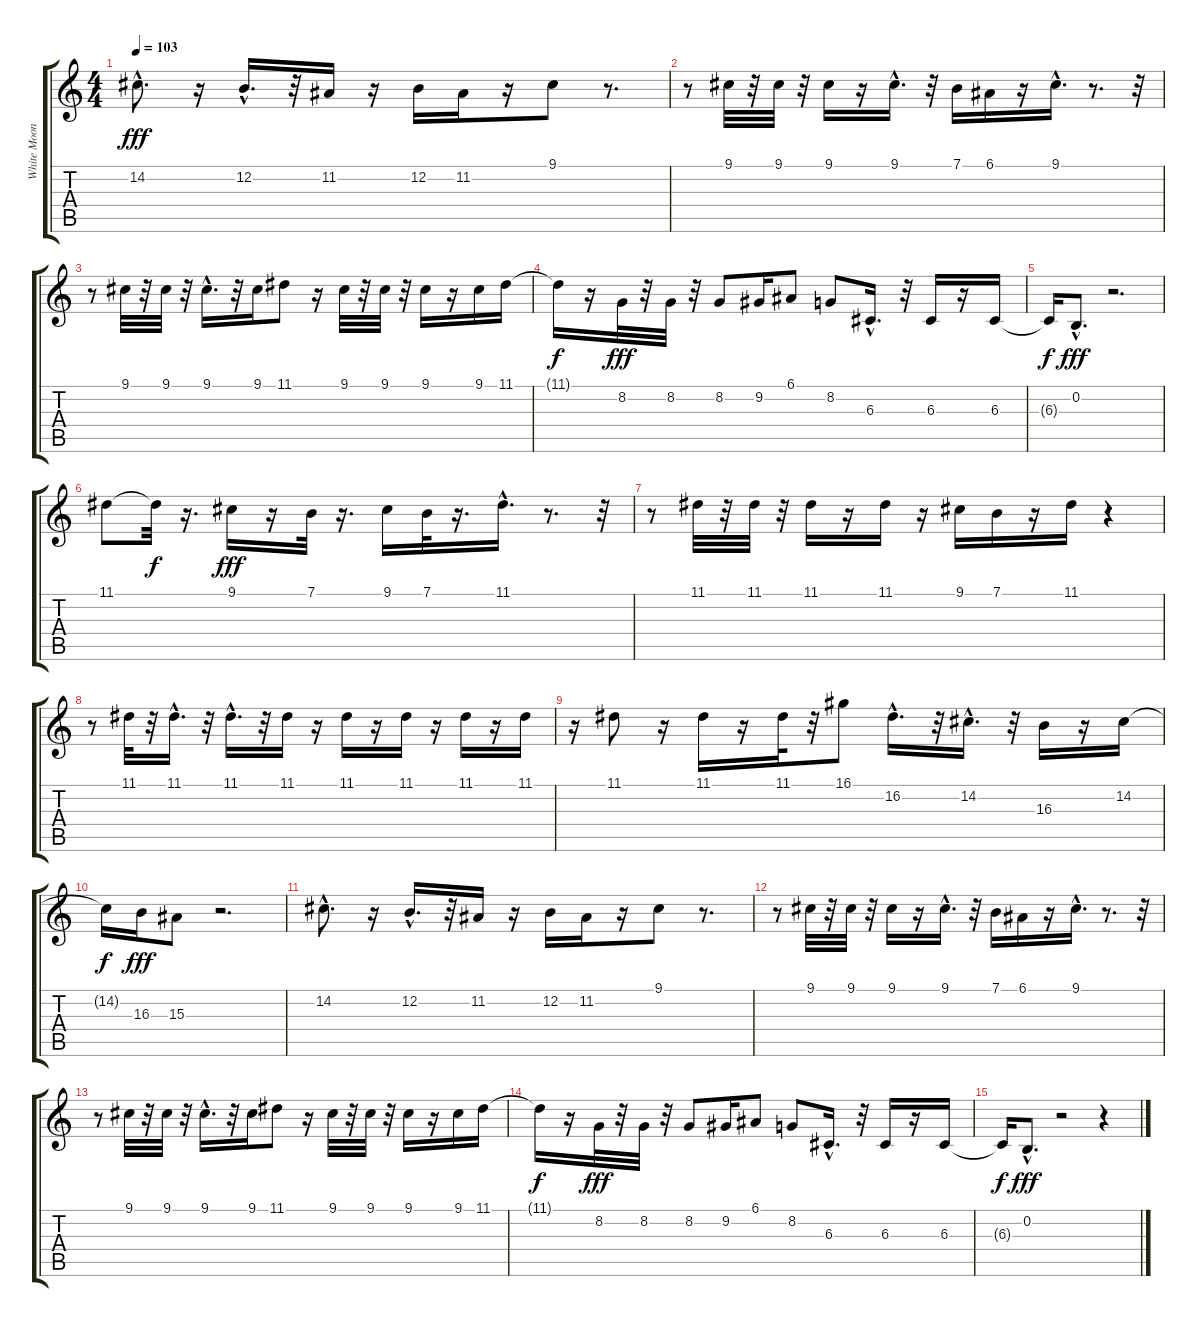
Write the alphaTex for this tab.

\track ("White Moon - Kuzmin Vladimir" "White Moon") {instrument electricpiano1}
\staff {score tabs}
\tuning (E4 B3 G3 D3 A2 E2) {hide}
\ts (4 4)
\tempo 103
\clef g2
\ks c
14.2{hac}.8{d dy fff} r.16 12.2{hac}.16{d} r.32 11.2.16 r.16 12.2.16 11.2.16 r.16 9.1.8 r.8{d} |
r.8 9.1.32 r.32 9.1.32 r.32 9.1.16 r.16 9.1{hac}.16{d} r.32 7.1.16 6.1.16 r.16 9.1{hac}.16{d} r.8{d} r.32 |
r.8 9.1.32 r.32 9.1.32 r.32 9.1{hac}.16{d} r.32 9.1.16 11.1.8 r.16 9.1.32 r.32 9.1.32 r.32 9.1.16 r.16 9.1.16 11.1.16 |
11.1{t}.16{dy f} r.16 8.2.32{dy fff} r.32 8.2.32 r.32 8.2.8 9.2.16 6.1.8 8.2.8 6.3{hac}.16{d} r.32 6.3.16 r.16 6.3.16 |
6.3{t}.16{dy f} 0.2{hac}.8{d dy fff} r.2{d} |
11.1.8 11.1{t}.32{dy f} r.16{d} 9.1.16{dy fff} r.16 7.1.32 r.16{d} 9.1.16 7.1.32 r.16{d} 11.1{hac}.16{d} r.8{d} r.32 |
r.8 11.1.32 r.32 11.1.32 r.32 11.1.16 r.16 11.1.16 r.16 9.1.16 7.1.16 r.16 11.1.16 r.4 |
r.8 11.1.32 r.32 11.1{hac}.16{d} r.32 11.1{hac}.16{d} r.32 11.1.16 r.16 11.1.16 r.16 11.1.16 r.16 11.1.16 r.16 11.1.16 |
r.16 11.1.8 r.16 11.1.16 r.16 11.1.32 r.32 16.1.8 16.2{hac}.16{d} r.32 14.2{hac}.16{d} r.32 16.3.16 r.16 14.2.16 |
14.2{t}.16{dy f} 16.3.16{dy fff} 15.3.8 r.2{d} |
14.2{hac}.8{d} r.16 12.2{hac}.16{d} r.32 11.2.16 r.16 12.2.16 11.2.16 r.16 9.1.8 r.8{d} |
r.8 9.1.32 r.32 9.1.32 r.32 9.1.16 r.16 9.1{hac}.16{d} r.32 7.1.16 6.1.16 r.16 9.1{hac}.16{d} r.8{d} r.32 |
r.8 9.1.32 r.32 9.1.32 r.32 9.1{hac}.16{d} r.32 9.1.16 11.1.8 r.16 9.1.32 r.32 9.1.32 r.32 9.1.16 r.16 9.1.16 11.1.16 |
11.1{t}.16{dy f} r.16 8.2.32{dy fff} r.32 8.2.32 r.32 8.2.8 9.2.16 6.1.8 8.2.8 6.3{hac}.16{d} r.32 6.3.16 r.16 6.3.16 |
6.3{t}.16{dy f} 0.2{hac}.8{d dy fff} r.2 r.4
